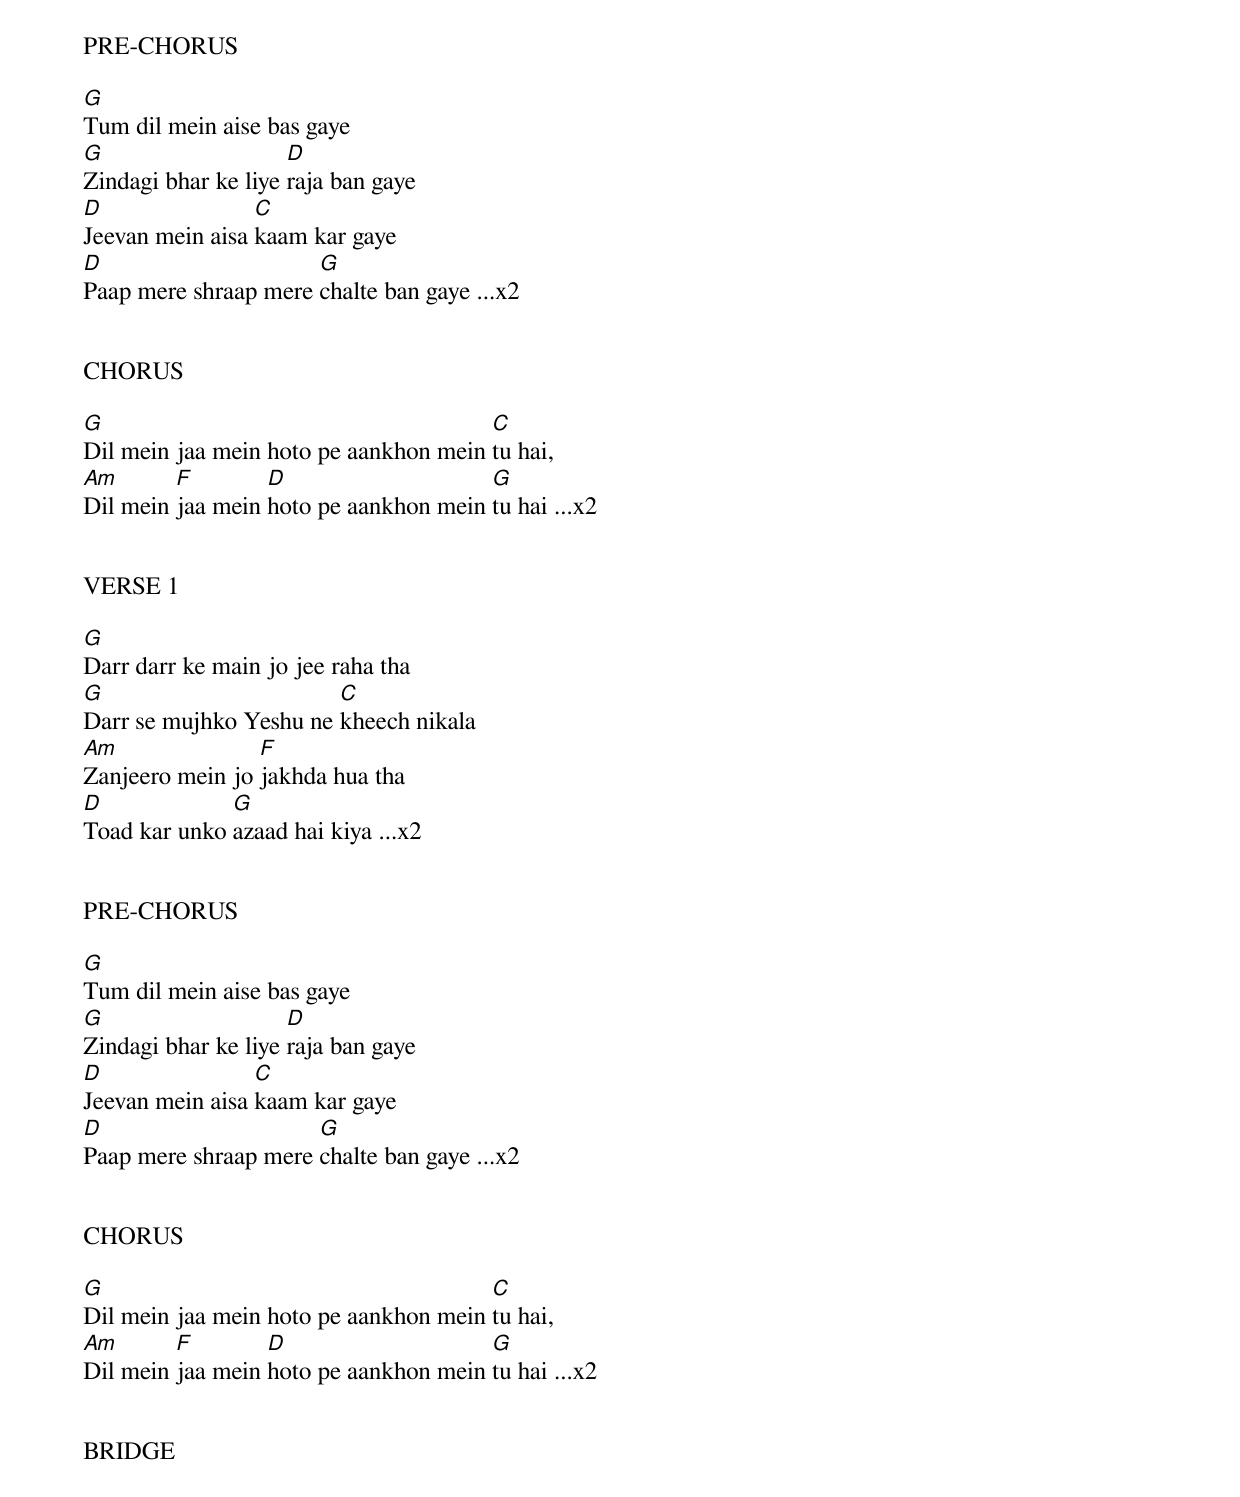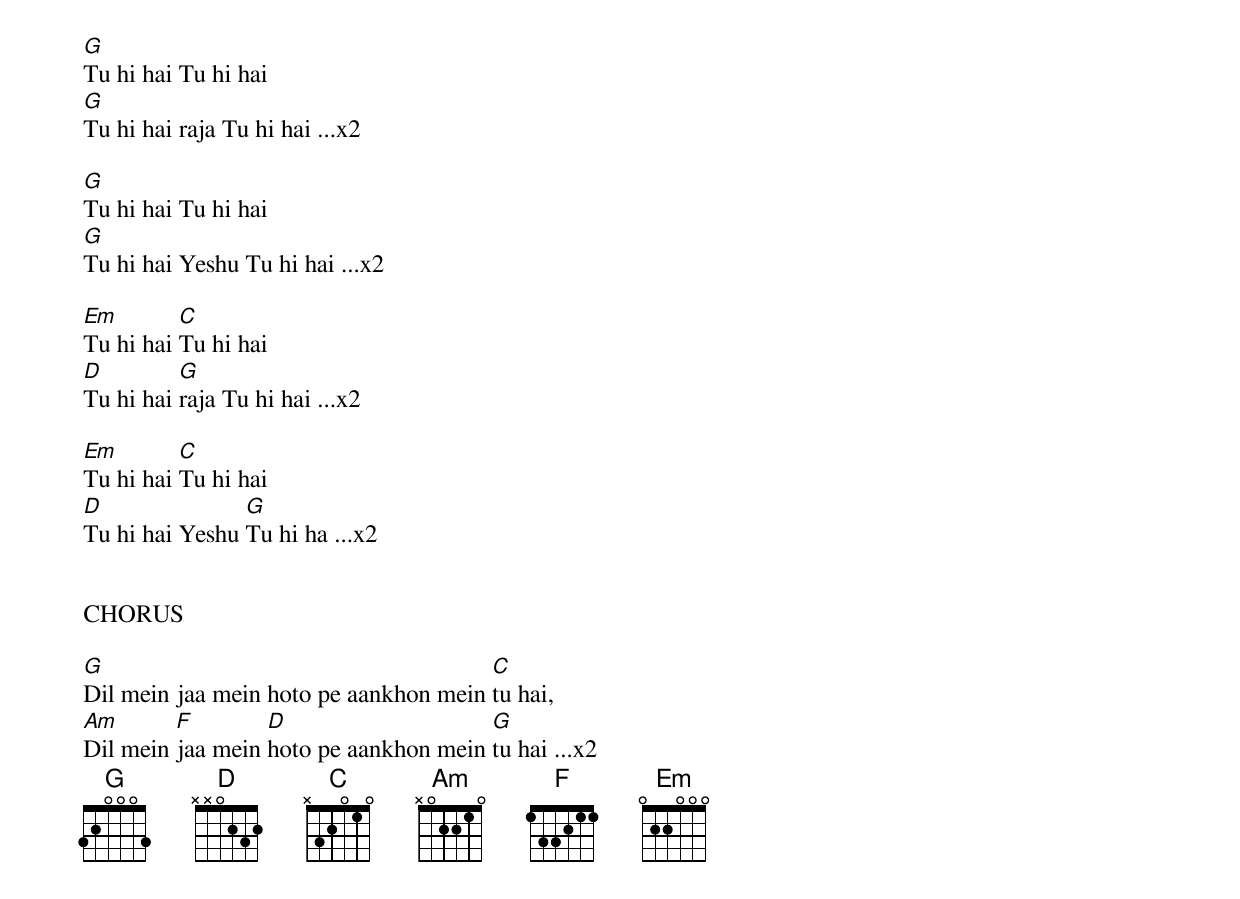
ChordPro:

PRE-CHORUS

[G]Tum dil mein aise bas gaye
[G]Zindagi bhar ke liye [D]raja ban gaye
[D]Jeevan mein aisa [C]kaam kar gaye
[D]Paap mere shraap mere [G]chalte ban gaye ...x2


CHORUS

[G]Dil mein jaa mein hoto pe aankhon mein [C]tu hai,
[Am]Dil mein [F]jaa mein [D]hoto pe aankhon mein [G]tu hai ...x2


VERSE 1

[G]Darr darr ke main jo jee raha tha
[G]Darr se mujhko Yeshu ne [C]kheech nikala
[Am]Zanjeero mein jo [F]jakhda hua tha
[D]Toad kar unko [G]azaad hai kiya ...x2


PRE-CHORUS

[G]Tum dil mein aise bas gaye
[G]Zindagi bhar ke liye [D]raja ban gaye
[D]Jeevan mein aisa [C]kaam kar gaye
[D]Paap mere shraap mere [G]chalte ban gaye ...x2


CHORUS

[G]Dil mein jaa mein hoto pe aankhon mein [C]tu hai,
[Am]Dil mein [F]jaa mein [D]hoto pe aankhon mein [G]tu hai ...x2


BRIDGE

[G]Tu hi hai Tu hi hai
[G]Tu hi hai raja Tu hi hai ...x2

[G]Tu hi hai Tu hi hai
[G]Tu hi hai Yeshu Tu hi hai ...x2

[Em]Tu hi hai [C]Tu hi hai
[D]Tu hi hai [G]raja Tu hi hai ...x2

[Em]Tu hi hai [C]Tu hi hai
[D]Tu hi hai Yeshu [G]Tu hi ha ...x2


CHORUS

[G]Dil mein jaa mein hoto pe aankhon mein [C]tu hai,
[Am]Dil mein [F]jaa mein [D]hoto pe aankhon mein [G]tu hai ...x2
